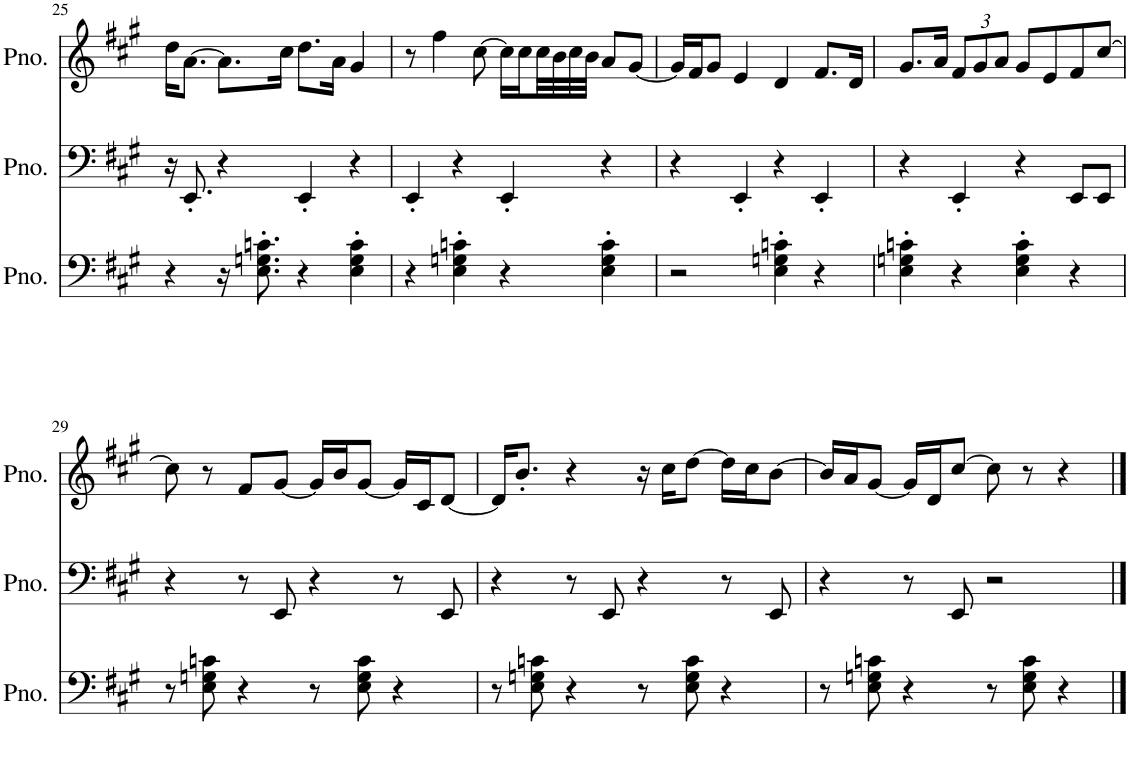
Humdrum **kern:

**kern	**kern	**kern
*part3	*part2	*part1
*staff3	*staff2	*staff1
*I"Piano	*I"Piano	*I"Piano
*I'Pno.	*I'Pno.	*I'Pno.
!!LO:PB:g=z
*clefF4	*clefF4	*clefG2
*k[f#c#g#]	*k[f#c#g#]	*k[f#c#g#]
*M4/4	*M4/4	*M4/4
=25	=25	=25
4r	16r	16dd\KL
.	8.EE'/	[8.a\J
16r	4r	8.a\L]
8.E\' 8.Gn\' 8.cn\'	.	.
.	.	16cc#\Jk
4r	4EE'/	8.dd\L
.	.	16a\Jk
4E\' 4G\' 4c\'	4r	4g#/
=26	=26	=26
4r	4EE'/	8r
.	.	4ff#\
4E\' 4Gn\' 4cn\'	4r	.
.	.	[8cc#\
4r	4EE'/	16cc#\LL]
.	.	16cc#\
.	.	32cc#\L
.	.	32b\
.	.	32cc#\
.	.	32b\JJJ
4E\' 4G\' 4c\'	4r	8a/L
.	.	[8g#/J
=27	=27	=27
2r	4r	16g#/LL]
.	.	16f#/J
.	.	8g#/J
.	4EE'/	4e/
4E\' 4Gn\' 4cn\'	4r	4d/
4r	4EE'/	8.f#/L
.	.	16d/Jk
=28	=28	=28
4E\' 4Gn\' 4cn\'	4r	8.g#/L
.	.	16a/Jk
*	*	*Xbrackettup
4r	4EE'/	12f#/L
.	.	12g#/
.	.	12a/J
4E\' 4G\' 4c\'	4r	8g#/L
.	.	8e/
4r	8EE/L	8f#/
.	8EE/J	[8cc#/J
!!LO:LB:g=z
=29	=29	=29
8r	4r	8cc#\]
8E\ 8Gn\ 8cn\	.	8r
4r	8r	8f#/L
.	8EE/	[8g#/J
8r	4r	16g#/LL]
.	.	16b/J
8E\ 8G\ 8c\	.	[8g#/J
4r	8r	16g#/LL]
.	.	16c#/J
.	8EE/	[8d/J
=30	=30	=30
8r	4r	16d/KL]
.	.	8.b'/J
8E\ 8Gn\ 8cn\	.	.
4r	8r	4r
.	8EE/	.
8r	4r	16r
.	.	16cc#\KL
8E\ 8G\ 8c\	.	[8dd\J
4r	8r	16dd\LL]
.	.	16cc#\J
.	8EE/	[8b\J
=31	=31	=31
8r	4r	16b/LL]
.	.	16a/J
8E\ 8Gn\ 8cn\	.	[8g#/J
4r	8r	16g#/LL]
.	.	16d/J
.	8EE/	[8cc#/J
8r	2r	8cc#\]
8E\ 8G\ 8c\	.	8r
4r	.	4r
==	==	==
*-	*-	*-
